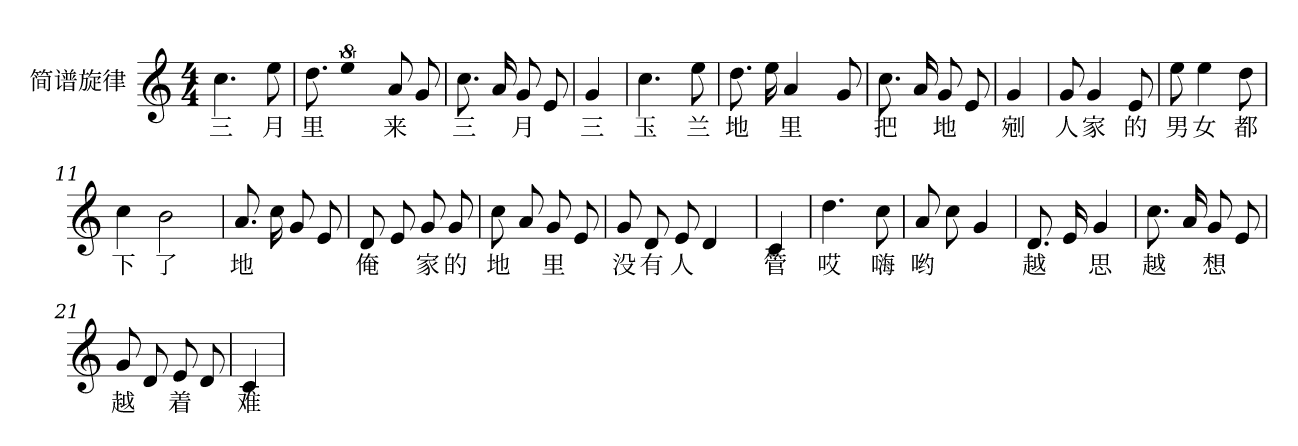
**kern	**text
*part1	*part1
*staff1	*staff1
*I"简谱旋律	*
*k[]	*
*M4/4	*
=1	=1
4.cc	三
8ee	月
=2	=2
8.dd	里
!LO:N:vis=4	!
16%5ee	.
8a	来
8g	.
=3	=3
8.cc	三
16a	.
8g	月
8e	.
=4	=4
4g	三
=5	=5
4.cc	玉
8ee	兰
=6	=6
8.dd	地
16ee	.
!LO:N:vis=4	!
4.a	里
8g	.
=7	=7
8.cc	把
16a	.
8g	地
8e	.
=8	=8
4g	剜
=9	=9
8g	人
4g	家
8e	的
=10	=10
8ee	男
4ee	女
8dd	都
=11	=11
4cc	下
2b	了
=12	=12
8.a	地
16cc	.
8g	.
8e	.
=13	=13
8d	俺
8e	.
8g	家
8g	的
=14	=14
8cc	地
8a	.
8g	里
8e	.
=15	=15
8g	没
8d	有
8e	人
!LO:N:vis=4	!
4.d	.
=16	=16
4c	管
=17	=17
4.dd	哎
8cc	嗨
=18	=18
8a	哟
8cc	.
4g	.
=19	=19
8.d	越
16e	.
4g	思
=20	=20
8.cc	越
16a	.
8g	想
8e	.
=21	=21
8g	越
8d	.
8e	着
8d	.
=22	=22
4c	难
=	=
*-	*-
